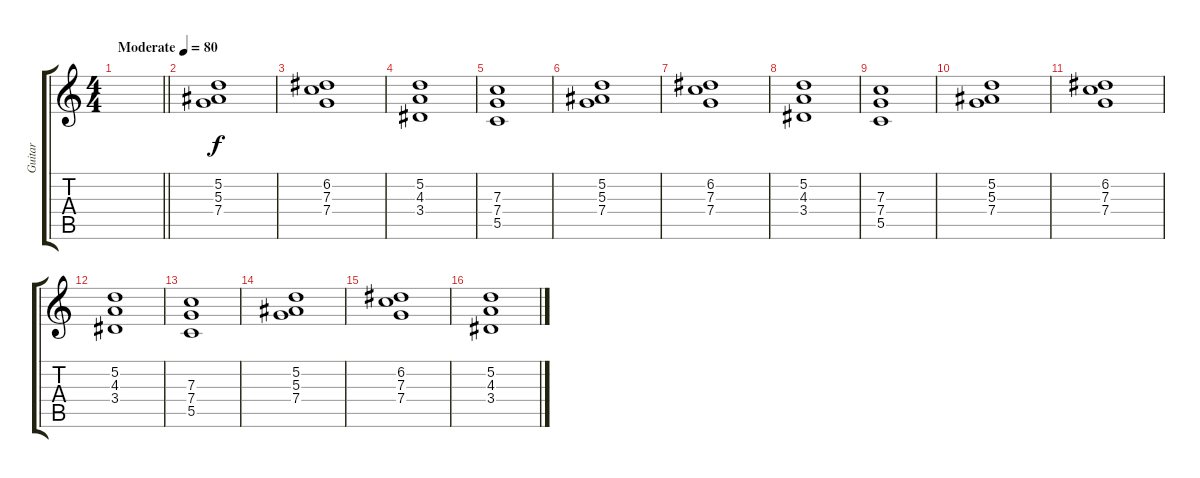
\track ("Guitar" "Guitar") {instrument electricguitarjazz}
\staff {score tabs}
\tuning (D4 A3 F3 C3 G2 D2) {hide}
\ts (4 4)
\tempo (80 "Moderate")
\clef g2
\barLineRight lightlight
\ks c
|
(5.2 5.3 7.4).1 |
(6.2 7.3 7.4).1 |
(5.2 4.3 3.4).1 |
(7.3 7.4 5.5).1 |
(5.2 5.3 7.4).1 |
(6.2 7.3 7.4).1 |
(5.2 4.3 3.4).1 |
(7.3 7.4 5.5).1 |
(5.2 5.3 7.4).1 |
(6.2 7.3 7.4).1 |
(5.2 4.3 3.4).1 |
(7.3 7.4 5.5).1 |
(5.2 5.3 7.4).1 |
(6.2 7.3 7.4).1 |
(5.2 4.3 3.4).1
